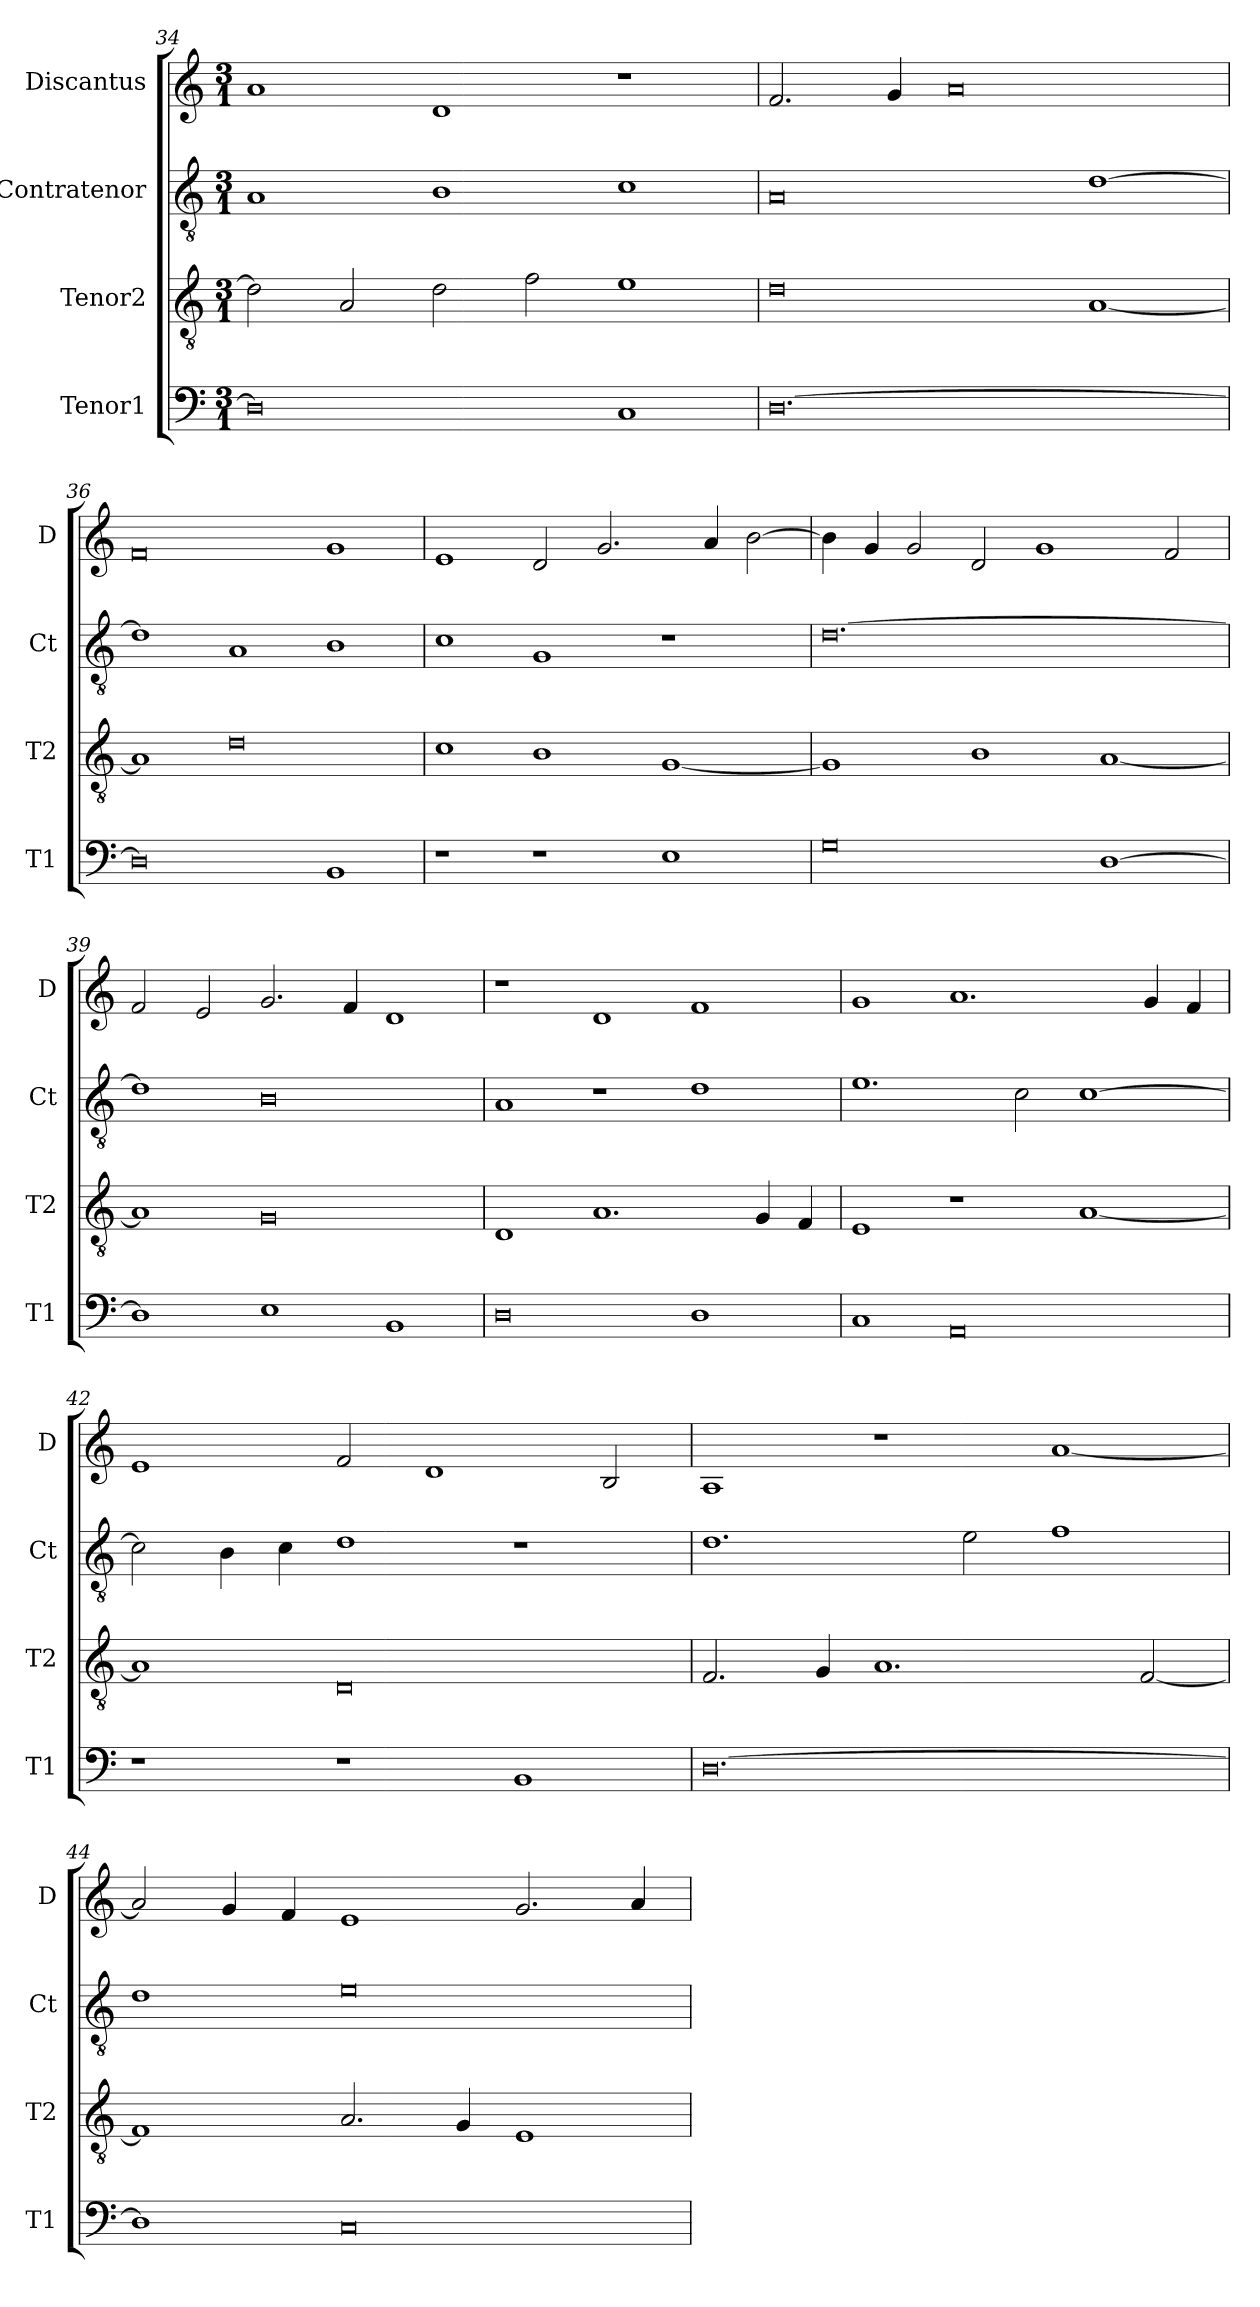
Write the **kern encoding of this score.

**kern	**kern	**kern	**kern
*part4	*part3	*part2	*part1
*staff4	*staff3	*staff2	*staff1
*I"Tenor1	*I"Tenor2	*I"Contratenor	*I"Discantus
*I'T1	*I'T2	*I'Ct	*I'D
*clefF4	*clefGv2	*clefGv2	*clefG2
*k[]	*k[]	*k[]	*k[]
*M3/1	*M3/1	*M3/1	*M3/1
=34	=34	=34	=34
0D]	2d\]	1A	1a
.	2A/	.	.
.	2d\	1B	1d
.	2f\	.	.
1C	1e	1c	1r
=35	=35	=35	=35
[0.D	0d	0A	2.f/
.	.	.	4g/
.	.	.	0a
.	[1A	[1d	.
=36	=36	=36	=36
0D]	1A]	1d]	0f
.	0d	1A	.
1BB	.	1B	1g
=37	=37	=37	=37
1r	1c	1c	1e
1r	1B	1G	2d/
.	.	.	2.g/
1E	[1G	1r	.
.	.	.	4a/
.	.	.	[2b\
=38	=38	=38	=38
0G	1G]	[0.d	4b\]
.	.	.	4g/
.	.	.	2g/
.	1B	.	2d/
.	.	.	1g
[1D	[1A	.	.
.	.	.	2f/
=39	=39	=39	=39
1D]	1A]	1d]	2f/
.	.	.	2e/
1E	0G	0B	2.g/
.	.	.	4f/
1BB	.	.	1d
=40	=40	=40	=40
0D	1D	1A	1r
.	1.A	1r	1d
1D	.	1d	1f
.	4G/	.	.
.	4F/	.	.
=41	=41	=41	=41
1C	1E	1.e	1g
0AA	1r	.	1.a
.	.	2c\	.
.	[1A	[1c	.
.	.	.	4g/
.	.	.	4f/
=42	=42	=42	=42
1r	1A]	2c\]	1e
.	.	4B\	.
.	.	4c\	.
1r	0D	1d	2f/
.	.	.	1d
1BB	.	1r	.
.	.	.	2B/
=43	=43	=43	=43
[0.D	2.F/	1.d	1A
.	4G/	.	.
.	1.A	.	1r
.	.	2e\	.
.	.	1f	[1a
.	[2F/	.	.
=44	=44	=44	=44
1D]	1F]	1d	2a/]
.	.	.	4g/
.	.	.	4f/
0C	2.A/	0e	1e
.	4G/	.	.
.	1E	.	2.g/
.	.	.	4a/
=	=	=	=
*-	*-	*-	*-
